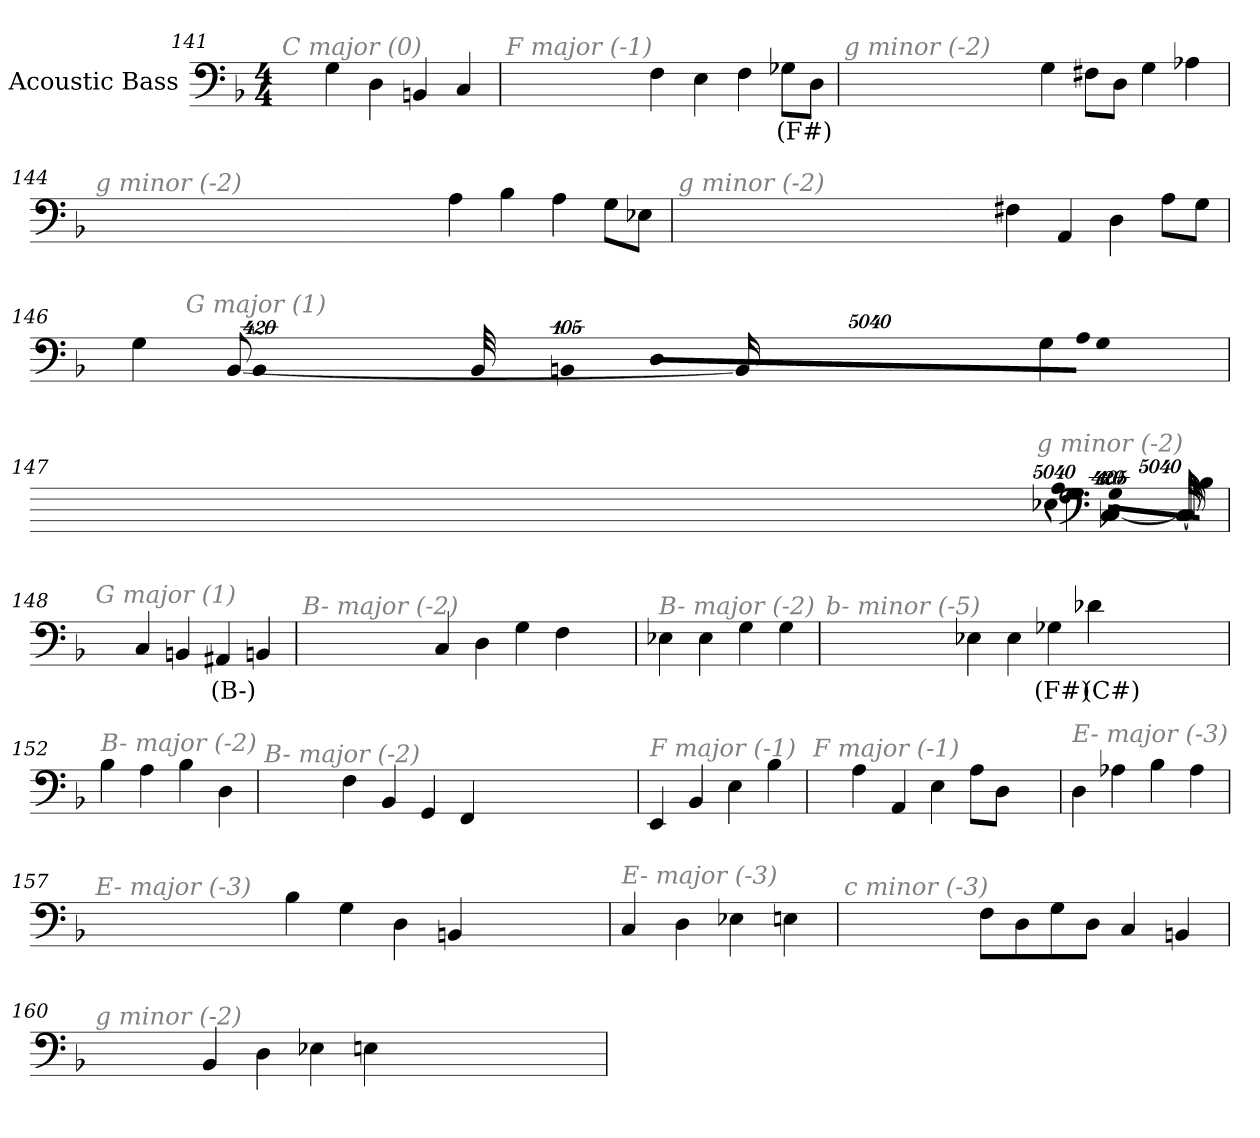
**kern	**text
*part1	*part1
*staff1	*staff1
*I"Acoustic Bass	*
*clefF4	*
*ITrd7c12	*
*k[b-]	*
*F:	*
*M4/4	*
=141	=141
!LO:TX:i:color=#808080:t=C major (0)	!
4GG	.
4DD	.
4BBBn	.
4CC	.
=142	=142
!LO:TX:i:color=#808080:t=F major (-1)	!
4FF	.
4EE	.
4FF	.
8GG-XiL	(F#)
8DDJ	.
=143	=143
!LO:TX:i:color=#808080:t=g minor (-2)	!
4GG	.
8FF#XL	.
8DDJ	.
4GG	.
4AA-X	.
=144	=144
!LO:TX:i:color=#808080:t=g minor (-2)	!
4AA	.
4BB-	.
4AA	.
8GGL	.
8EE-XJ	.
=145	=145
!LO:TX:i:color=#808080:t=g minor (-2)	!
4FF#X	.
4AAA	.
4DD	.
8AAL	.
8GGJ	.
=146	=146
!LO:TX:i:color=#808080:t=G major (1)	!
4GG	.
!LO:N:vis=8	!
40320%3347AAL	.
!LO:N:vis=8	!
40320%3347GG	.
!LO:N:vis=8	!
40320%3347DDJ	.
!LO:N:vis=1024	!
[13440%13BBBn	.
8BBB_	.
16BBB_	.
32BBB_	.
!LO:N:vis=1024%31	!
13440%407BBB]	.
4GG	.
=147	=147
!LO:TX:i:color=#808080:t=g minor (-2)	!
!LO:N:vis=8	!
40320%3347BB-L	.
!LO:N:vis=8	!
40320%3347GG	.
!LO:N:vis=8	!
40320%3347DDJ	.
!LO:N:vis=1024	!
[13440%13CC	.
8CC_	.
16CC_	.
32CC_	.
!LO:N:vis=1024%31	!
13440%407CC]	.
4GG	.
!LO:N:vis=8	!
40320%3347AAL	.
!LO:N:vis=8	!
40320%3347GG	.
!LO:N:vis=8	!
40320%3347EE-XJ	.
=148	=148
!LO:TX:i:color=#808080:t=G major (1)	!
4CC	.
4BBBn	.
4AAA#Xi	(B-)
4BBBn	.
=149	=149
!LO:TX:i:color=#808080:t=B- major (-2)	!
4CC	.
4DD	.
4GG	.
4FF	.
=150	=150
!LO:TX:i:color=#808080:t=B- major (-2)	!
4EE-X	.
4EE-	.
4GG	.
4GG	.
=151	=151
!LO:TX:i:color=#808080:t=b- minor (-5)	!
4EE-X	.
4EE-	.
4GG-Xi	(F#)
4D-Xi	(C#)
=152	=152
!LO:TX:i:color=#808080:t=B- major (-2)	!
4BB-	.
4AA	.
4BB-	.
4DD	.
=153	=153
!LO:TX:i:color=#808080:t=B- major (-2)	!
4FF	.
4BBB-	.
4GGG	.
4FFF	.
=154	=154
!LO:TX:i:color=#808080:t=F major (-1)	!
4EEE	.
4BBB-	.
4EE	.
4BB-	.
=155	=155
!LO:TX:i:color=#808080:t=F major (-1)	!
4AA	.
4AAA	.
4EE	.
8AAL	.
8DDJ	.
=156	=156
!LO:TX:i:color=#808080:t=E- major (-3)	!
4DD	.
4AA-X	.
4BB-	.
4AA-	.
=157	=157
!LO:TX:i:color=#808080:t=E- major (-3)	!
4BB-	.
4GG	.
4DD	.
4BBBn	.
=158	=158
!LO:TX:i:color=#808080:t=E- major (-3)	!
4CC	.
4DD	.
4EE-X	.
4EEn	.
=159	=159
!LO:TX:i:color=#808080:t=c minor (-3)	!
8FFL	.
8DD	.
8GG	.
8DDJ	.
4CC	.
4BBBn	.
=160	=160
!LO:TX:i:color=#808080:t=g minor (-2)	!
4BBB-	.
4DD	.
4EE-X	.
4EEn	.
=	=
*-	*-
